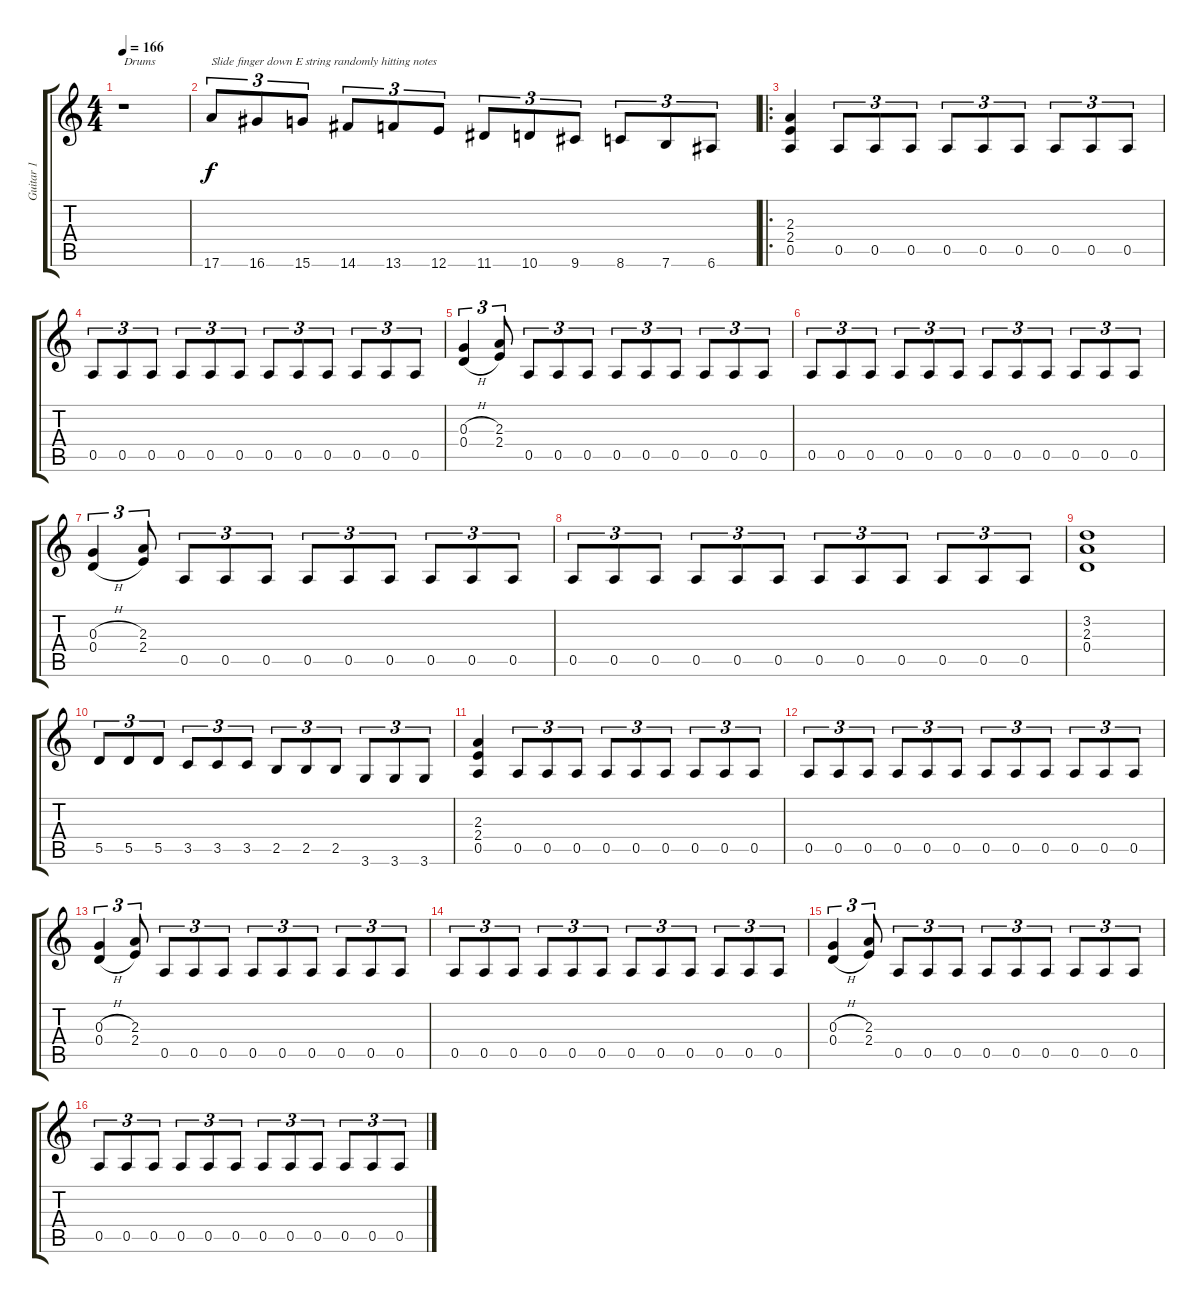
\track ("Guitar 1" "Guitar 1") {instrument distortionguitar}
\staff {score tabs}
\tuning (E4 B3 G3 D3 A2 E2) {hide}
\ts (4 4)
\tempo 166
\clef g2
\ks c
r.1{txt "Drums" dy f instrument distortionguitar} |
17.6.8{tu (3 2) txt "Slide finger down E string randomly hitting notes"} 16.6.8{tu (3 2)} 15.6.8{tu (3 2)} 14.6.8{tu (3 2)} 13.6.8{tu (3 2)} 12.6.8{tu (3 2)} 11.6.8{tu (3 2)} 10.6.8{tu (3 2)} 9.6.8{tu (3 2)} 8.6.8{tu (3 2)} 7.6.8{tu (3 2)} 6.6.8{tu (3 2)} |
\ro
(2.3 2.4 0.5).4 0.5.8{tu (3 2)} 0.5.8{tu (3 2)} 0.5.8{tu (3 2)} 0.5.8{tu (3 2)} 0.5.8{tu (3 2)} 0.5.8{tu (3 2)} 0.5.8{tu (3 2)} 0.5.8{tu (3 2)} 0.5.8{tu (3 2)} |
0.5.8{tu (3 2)} 0.5.8{tu (3 2)} 0.5.8{tu (3 2)} 0.5.8{tu (3 2)} 0.5.8{tu (3 2)} 0.5.8{tu (3 2)} 0.5.8{tu (3 2)} 0.5.8{tu (3 2)} 0.5.8{tu (3 2)} 0.5.8{tu (3 2)} 0.5.8{tu (3 2)} 0.5.8{tu (3 2)} |
(0.3{h} 0.4{h}).4{tu (3 2)} (2.3 2.4).8{tu (3 2)} 0.5.8{tu (3 2)} 0.5.8{tu (3 2)} 0.5.8{tu (3 2)} 0.5.8{tu (3 2)} 0.5.8{tu (3 2)} 0.5.8{tu (3 2)} 0.5.8{tu (3 2)} 0.5.8{tu (3 2)} 0.5.8{tu (3 2)} |
0.5.8{tu (3 2)} 0.5.8{tu (3 2)} 0.5.8{tu (3 2)} 0.5.8{tu (3 2)} 0.5.8{tu (3 2)} 0.5.8{tu (3 2)} 0.5.8{tu (3 2)} 0.5.8{tu (3 2)} 0.5.8{tu (3 2)} 0.5.8{tu (3 2)} 0.5.8{tu (3 2)} 0.5.8{tu (3 2)} |
(0.3{h} 0.4{h}).4{tu (3 2)} (2.3 2.4).8{tu (3 2)} 0.5.8{tu (3 2)} 0.5.8{tu (3 2)} 0.5.8{tu (3 2)} 0.5.8{tu (3 2)} 0.5.8{tu (3 2)} 0.5.8{tu (3 2)} 0.5.8{tu (3 2)} 0.5.8{tu (3 2)} 0.5.8{tu (3 2)} |
0.5.8{tu (3 2)} 0.5.8{tu (3 2)} 0.5.8{tu (3 2)} 0.5.8{tu (3 2)} 0.5.8{tu (3 2)} 0.5.8{tu (3 2)} 0.5.8{tu (3 2)} 0.5.8{tu (3 2)} 0.5.8{tu (3 2)} 0.5.8{tu (3 2)} 0.5.8{tu (3 2)} 0.5.8{tu (3 2)} |
(3.2 2.3 0.4).1 |
5.5.8{tu (3 2)} 5.5.8{tu (3 2)} 5.5.8{tu (3 2)} 3.5.8{tu (3 2)} 3.5.8{tu (3 2)} 3.5.8{tu (3 2)} 2.5.8{tu (3 2)} 2.5.8{tu (3 2)} 2.5.8{tu (3 2)} 3.6.8{tu (3 2)} 3.6.8{tu (3 2)} 3.6.8{tu (3 2)} |
(2.3 2.4 0.5).4 0.5.8{tu (3 2)} 0.5.8{tu (3 2)} 0.5.8{tu (3 2)} 0.5.8{tu (3 2)} 0.5.8{tu (3 2)} 0.5.8{tu (3 2)} 0.5.8{tu (3 2)} 0.5.8{tu (3 2)} 0.5.8{tu (3 2)} |
0.5.8{tu (3 2)} 0.5.8{tu (3 2)} 0.5.8{tu (3 2)} 0.5.8{tu (3 2)} 0.5.8{tu (3 2)} 0.5.8{tu (3 2)} 0.5.8{tu (3 2)} 0.5.8{tu (3 2)} 0.5.8{tu (3 2)} 0.5.8{tu (3 2)} 0.5.8{tu (3 2)} 0.5.8{tu (3 2)} |
(0.3{h} 0.4{h}).4{tu (3 2)} (2.3 2.4).8{tu (3 2)} 0.5.8{tu (3 2)} 0.5.8{tu (3 2)} 0.5.8{tu (3 2)} 0.5.8{tu (3 2)} 0.5.8{tu (3 2)} 0.5.8{tu (3 2)} 0.5.8{tu (3 2)} 0.5.8{tu (3 2)} 0.5.8{tu (3 2)} |
0.5.8{tu (3 2)} 0.5.8{tu (3 2)} 0.5.8{tu (3 2)} 0.5.8{tu (3 2)} 0.5.8{tu (3 2)} 0.5.8{tu (3 2)} 0.5.8{tu (3 2)} 0.5.8{tu (3 2)} 0.5.8{tu (3 2)} 0.5.8{tu (3 2)} 0.5.8{tu (3 2)} 0.5.8{tu (3 2)} |
(0.3{h} 0.4{h}).4{tu (3 2)} (2.3 2.4).8{tu (3 2)} 0.5.8{tu (3 2)} 0.5.8{tu (3 2)} 0.5.8{tu (3 2)} 0.5.8{tu (3 2)} 0.5.8{tu (3 2)} 0.5.8{tu (3 2)} 0.5.8{tu (3 2)} 0.5.8{tu (3 2)} 0.5.8{tu (3 2)} |
0.5.8{tu (3 2)} 0.5.8{tu (3 2)} 0.5.8{tu (3 2)} 0.5.8{tu (3 2)} 0.5.8{tu (3 2)} 0.5.8{tu (3 2)} 0.5.8{tu (3 2)} 0.5.8{tu (3 2)} 0.5.8{tu (3 2)} 0.5.8{tu (3 2)} 0.5.8{tu (3 2)} 0.5.8{tu (3 2)}
